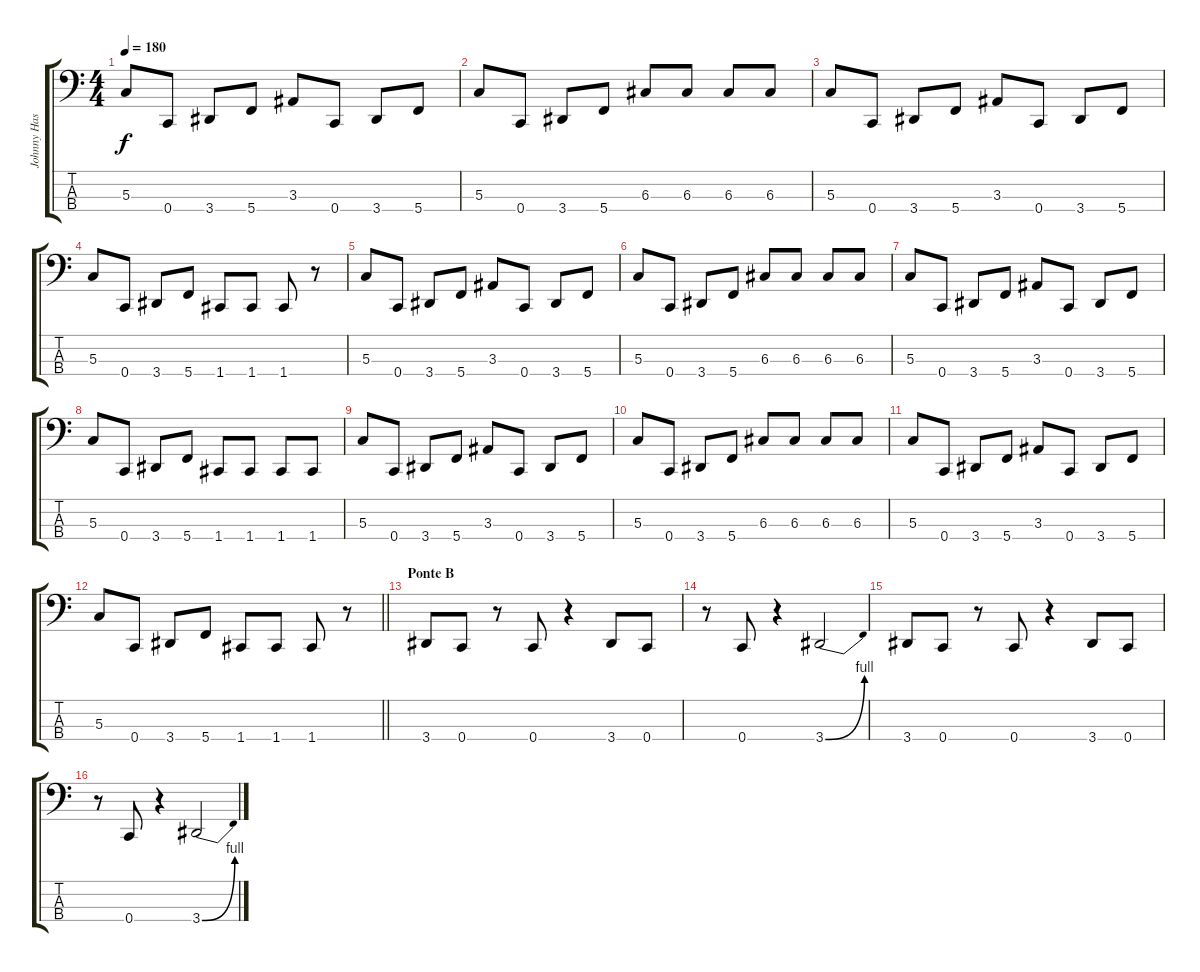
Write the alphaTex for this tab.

\track ("Johnny Hass" "Johnny Has") {instrument electricbassfinger}
\staff {score tabs}
\tuning (F2 C2 G1 C1) {hide}
\ts (4 4)
\tempo 180
\clef f4
\ks c
5.3.8{dy f} 0.4.8 3.4.8 5.4.8 3.3.8 0.4.8 3.4.8 5.4.8 |
5.3.8 0.4.8 3.4.8 5.4.8 6.3.8 6.3.8 6.3.8 6.3.8 |
5.3.8 0.4.8 3.4.8 5.4.8 3.3.8 0.4.8 3.4.8 5.4.8 |
5.3.8 0.4.8 3.4.8 5.4.8 1.4.8 1.4.8 1.4.8 r.8 |
5.3.8 0.4.8 3.4.8 5.4.8 3.3.8 0.4.8 3.4.8 5.4.8 |
5.3.8 0.4.8 3.4.8 5.4.8 6.3.8 6.3.8 6.3.8 6.3.8 |
5.3.8 0.4.8 3.4.8 5.4.8 3.3.8 0.4.8 3.4.8 5.4.8 |
5.3.8 0.4.8 3.4.8 5.4.8 1.4.8 1.4.8 1.4.8 1.4.8 |
5.3.8 0.4.8 3.4.8 5.4.8 3.3.8 0.4.8 3.4.8 5.4.8 |
5.3.8 0.4.8 3.4.8 5.4.8 6.3.8 6.3.8 6.3.8 6.3.8 |
5.3.8 0.4.8 3.4.8 5.4.8 3.3.8 0.4.8 3.4.8 5.4.8 |
\barLineRight lightlight
5.3.8 0.4.8 3.4.8 5.4.8 1.4.8 1.4.8 1.4.8 r.8 |
\section ("" "Ponte B")
3.4.8 0.4.8 r.8 0.4.8 r.4 3.4.8 0.4.8 |
r.8 0.4.8 r.4 3.4{be (bend 0 0 60 4)}.2 |
3.4.8 0.4.8 r.8 0.4.8 r.4 3.4.8 0.4.8 |
r.8 0.4.8 r.4 3.4{be (bend 0 0 60 4)}.2
